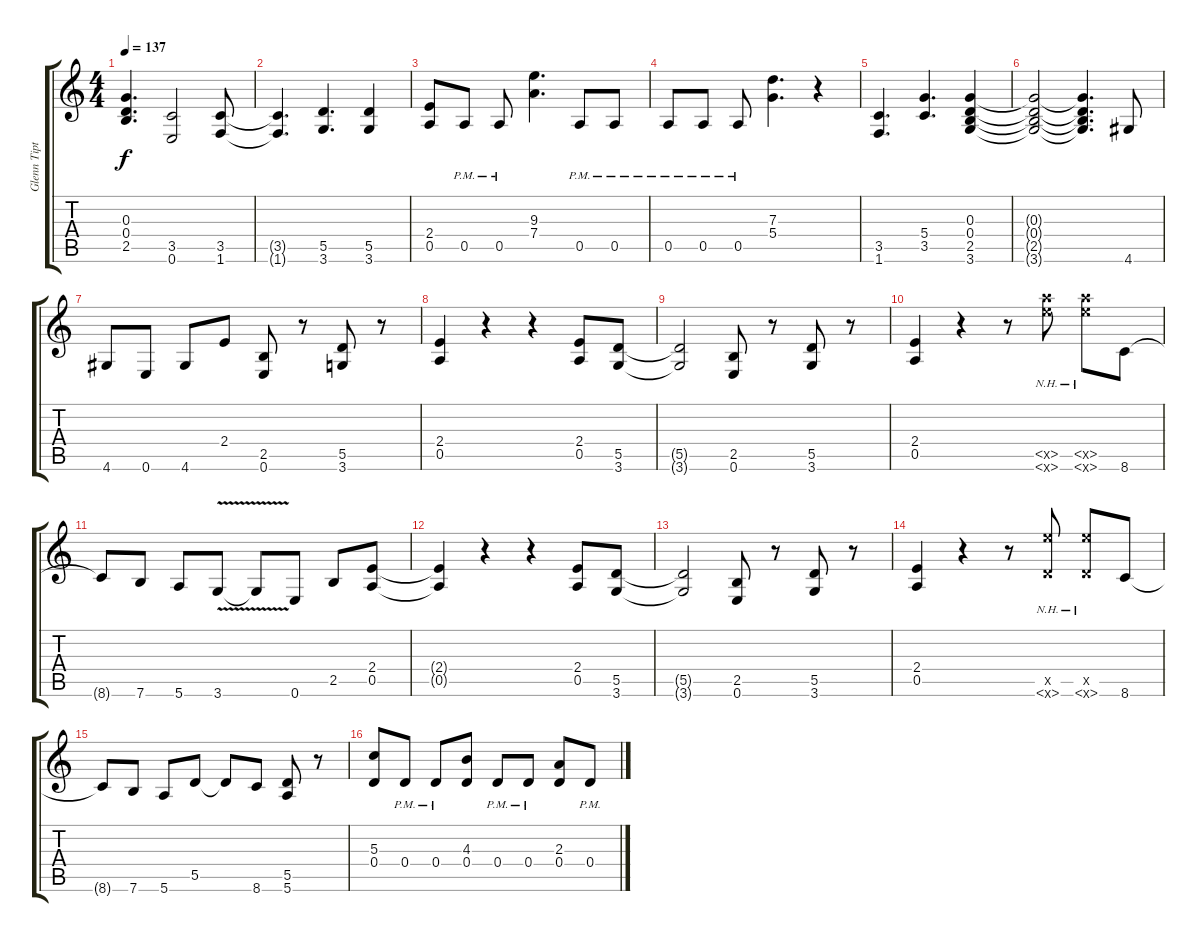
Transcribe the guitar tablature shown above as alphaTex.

\track ("Glenn Tipton" "Glenn Tipt") {instrument distortionguitar}
\staff {score tabs}
\tuning (E4 B3 G3 D3 A2 E2) {hide}
\ts (4 4)
\tempo 137
\clef g2
\ks c
(0.3{t} 0.4{t} 2.5{t}).4{d dy f} (3.5 0.6).2 (3.5 1.6).8 |
(3.5{t} 1.6{t}).4{d} (5.5 3.6).4{d} (5.5 3.6).4 |
(2.4 0.5).8 0.5{pm}.8 0.5{pm}.8 (9.3 7.4).4{d} 0.5{pm}.8 0.5{pm}.8 |
0.5{pm}.8 0.5{pm}.8 0.5{pm}.8 (7.3 5.4).4{d} r.4 |
(3.5 1.6).4{d} (5.4 3.5).4{d} (0.3 0.4 2.5 3.6).4 |
(0.3{t} 0.4{t} 2.5{t} 3.6{t}).2 (0.3{t} 0.4{t} 2.5{t} 3.6{t}).4{d} 4.6.8 |
4.6.8 0.6.8 4.6.8 2.4.8 (2.5 0.6).8 r.8 (5.5 3.6).8 r.8 |
(2.4 0.5).4 r.4 r.4 (2.4 0.5).8 (5.5 3.6).8 |
(5.5{t} 3.6{t}).2 (2.5 0.6).8 r.8 (5.5 3.6).8 r.8 |
(2.4 0.5).4 r.4 r.8 (5.5{nh x} 5.6{nh x}).8 (5.5{nh x} 5.6{nh x}).8 8.6.8 |
8.6{t}.8 7.6.8 5.6.8 3.6{v}.8 3.6{t}.8 0.6.8 2.5.8 (2.4 0.5).8 |
(2.4{t} 0.5{t}).4 r.4 r.4 (2.4 0.5).8 (5.5 3.6).8 |
(5.5{t} 3.6{t}).2 (2.5 0.6).8 r.8 (5.5 3.6).8 r.8 |
(2.4 0.5).4 r.4 r.8 (5.5{x} 5.6{nh x}).8 (5.5{x} 5.6{nh x}).8 8.6.8 |
8.6{t}.8 7.6.8 5.6.8 5.5.8 5.5{t}.8 8.6.8 (5.5 5.6).8 r.8 |
(5.3 0.4).8 0.4{pm}.8 0.4{pm}.8 (4.3 0.4).8 0.4{pm}.8 0.4{pm}.8 (2.3 0.4).8 0.4{pm}.8
